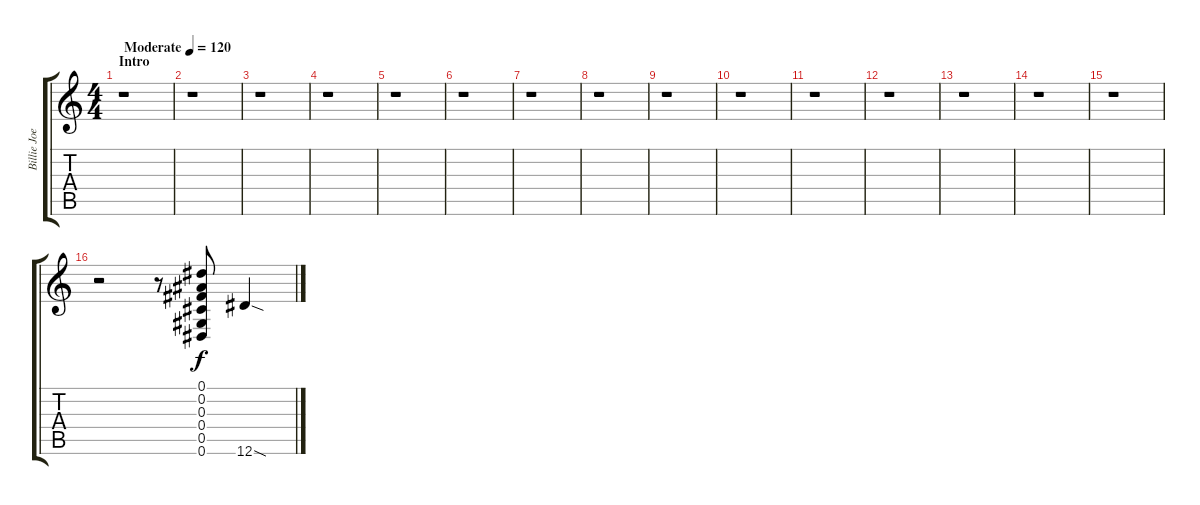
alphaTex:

\track ("Billie Joe" "Billie Joe") {instrument distortionguitar}
\staff {score tabs}
\tuning (Eb4 Bb3 Gb3 Db3 Ab2 Eb2) {hide}
\ts (4 4)
\section ("" "Intro")
\tempo (120 "Moderate")
\clef g2
\ks c
r.1{dy f instrument distortionguitar} |
r.1 |
r.1 |
r.1 |
r.1 |
r.1 |
r.1 |
r.1 |
r.1 |
r.1 |
r.1 |
r.1 |
r.1 |
r.1 |
r.1 |
r.2 r.8 (0.1 0.2 0.3 0.4 0.5 0.6).8 12.6{sod}.4
